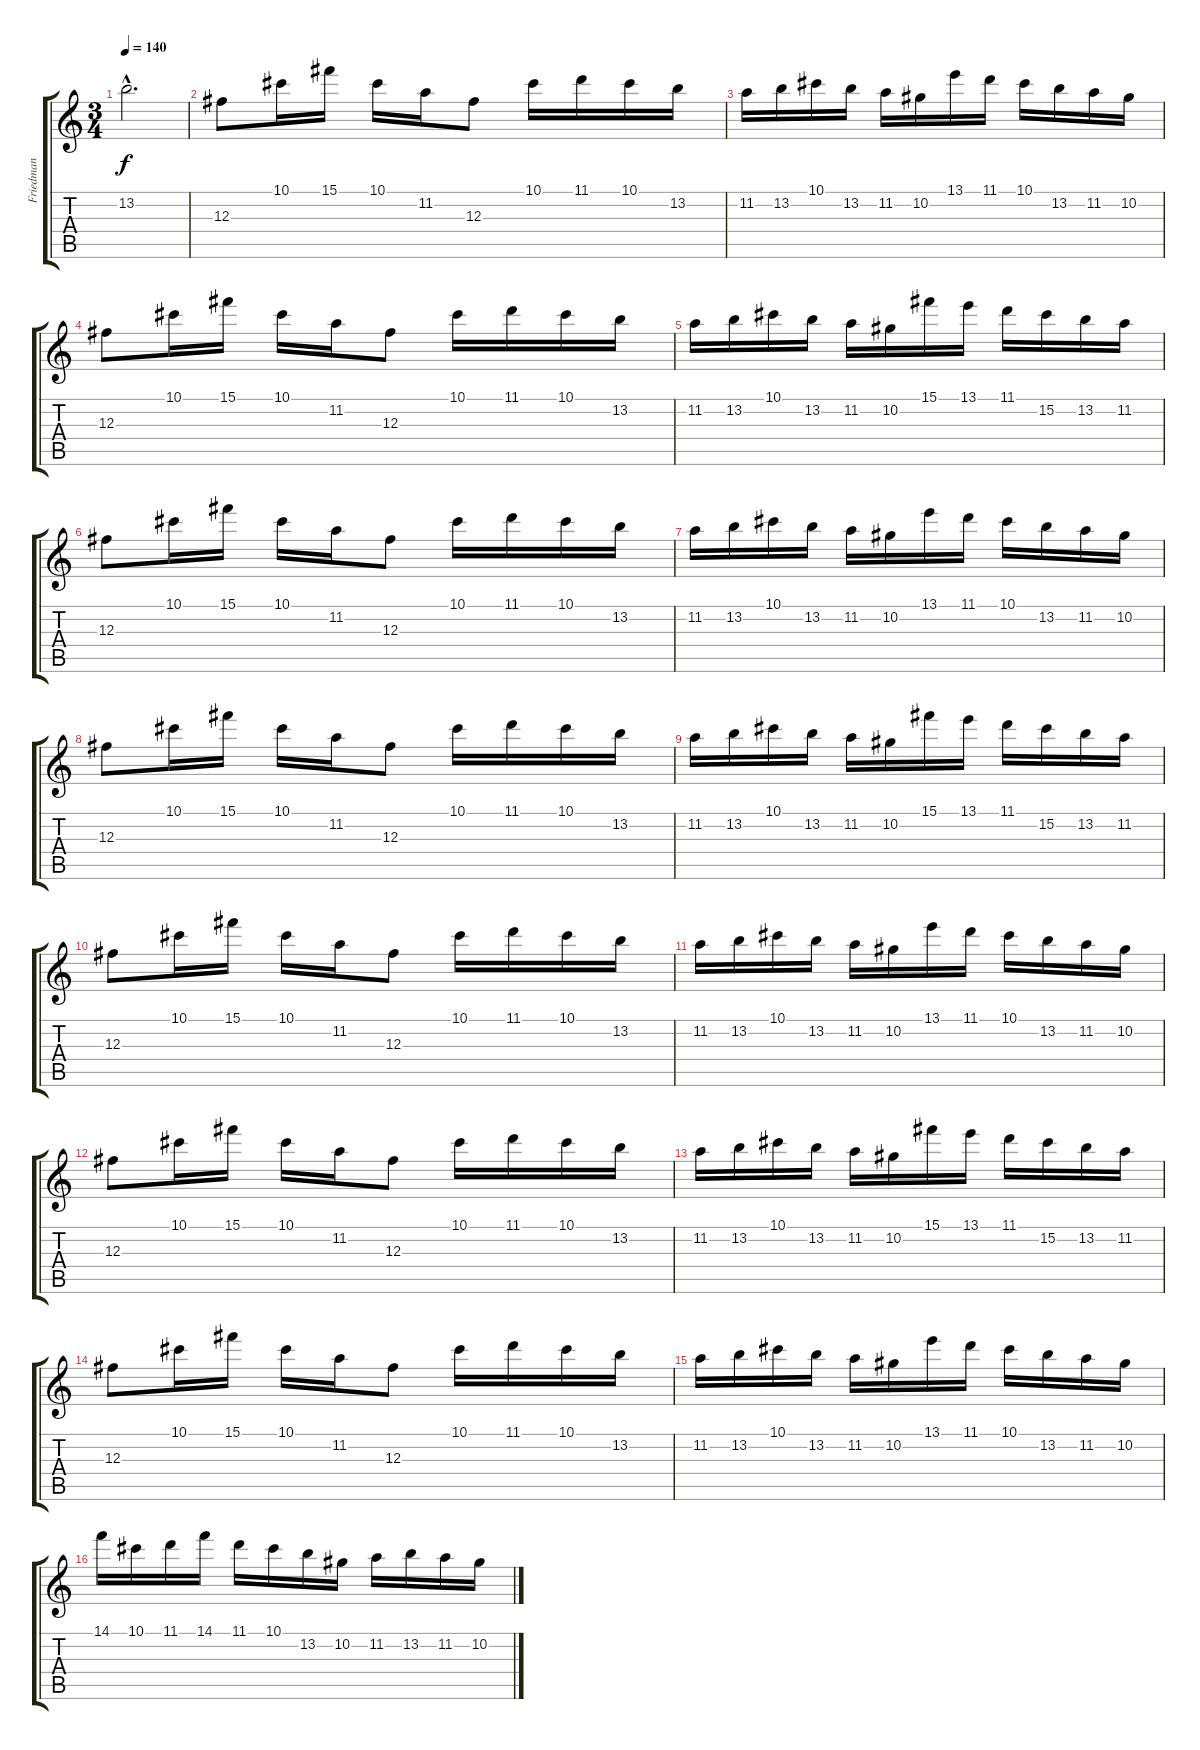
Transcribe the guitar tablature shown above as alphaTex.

\track ("Friedman" "Friedman") {instrument distortionguitar}
\staff {score tabs}
\tuning (Eb4 Bb3 Gb3 Db3 Ab2 Eb2) {hide}
\ts (3 4)
\tempo 140
\clef g2
\ks c
13.2{hac t}.2{d dy f} |
12.3.8 10.1.16 15.1.16 10.1.16 11.2.16 12.3.8 10.1.16 11.1.16 10.1.16 13.2.16 |
11.2.16 13.2.16 10.1.16 13.2.16 11.2.16 10.2.16 13.1.16 11.1.16 10.1.16 13.2.16 11.2.16 10.2.16 |
12.3.8 10.1.16 15.1.16 10.1.16 11.2.16 12.3.8 10.1.16 11.1.16 10.1.16 13.2.16 |
11.2.16 13.2.16 10.1.16 13.2.16 11.2.16 10.2.16 15.1.16 13.1.16 11.1.16 15.2.16 13.2.16 11.2.16 |
12.3.8 10.1.16 15.1.16 10.1.16 11.2.16 12.3.8 10.1.16 11.1.16 10.1.16 13.2.16 |
11.2.16 13.2.16 10.1.16 13.2.16 11.2.16 10.2.16 13.1.16 11.1.16 10.1.16 13.2.16 11.2.16 10.2.16 |
12.3.8 10.1.16 15.1.16 10.1.16 11.2.16 12.3.8 10.1.16 11.1.16 10.1.16 13.2.16 |
11.2.16 13.2.16 10.1.16 13.2.16 11.2.16 10.2.16 15.1.16 13.1.16 11.1.16 15.2.16 13.2.16 11.2.16 |
12.3.8 10.1.16 15.1.16 10.1.16 11.2.16 12.3.8 10.1.16 11.1.16 10.1.16 13.2.16 |
11.2.16 13.2.16 10.1.16 13.2.16 11.2.16 10.2.16 13.1.16 11.1.16 10.1.16 13.2.16 11.2.16 10.2.16 |
12.3.8 10.1.16 15.1.16 10.1.16 11.2.16 12.3.8 10.1.16 11.1.16 10.1.16 13.2.16 |
11.2.16 13.2.16 10.1.16 13.2.16 11.2.16 10.2.16 15.1.16 13.1.16 11.1.16 15.2.16 13.2.16 11.2.16 |
12.3.8 10.1.16 15.1.16 10.1.16 11.2.16 12.3.8 10.1.16 11.1.16 10.1.16 13.2.16 |
11.2.16 13.2.16 10.1.16 13.2.16 11.2.16 10.2.16 13.1.16 11.1.16 10.1.16 13.2.16 11.2.16 10.2.16 |
14.1.16 10.1.16 11.1.16 14.1.16 11.1.16 10.1.16 13.2.16 10.2.16 11.2.16 13.2.16 11.2.16 10.2.16
